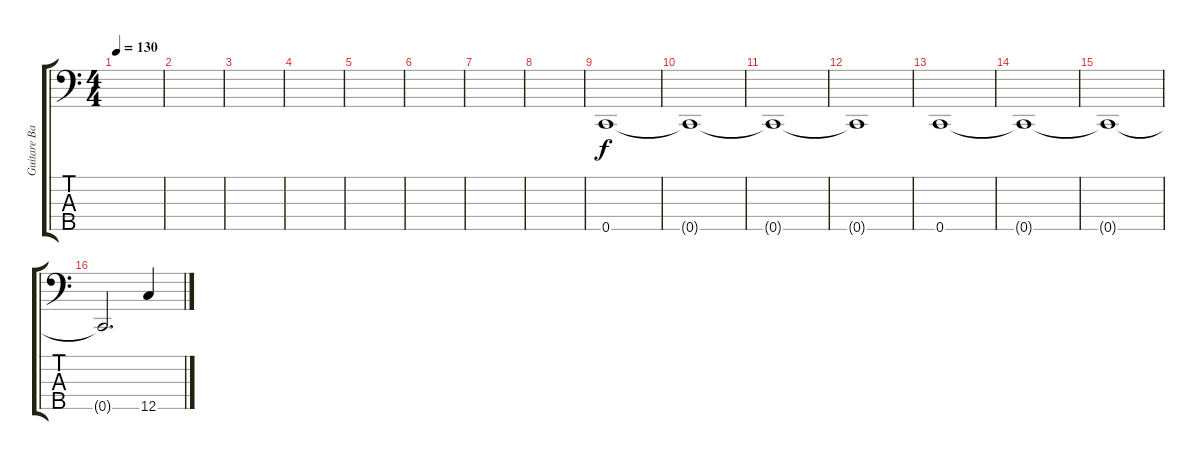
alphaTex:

\track ("Guitare Basse" "Guitare Ba") {instrument fretlessbass}
\staff {score tabs}
\tuning (Ab2 Eb2 Bb1 F1 C1) {hide}
\ts (4 4)
\tempo 130
\clef f4
\ks c
|
|
|
|
|
|
|
|
0.5.1 |
0.5{t}.1 |
0.5{t}.1 |
0.5{t}.1 |
0.5.1 |
0.5{t}.1 |
0.5{t}.1 |
0.5{t}.2{d} 12.5{ss}.4
